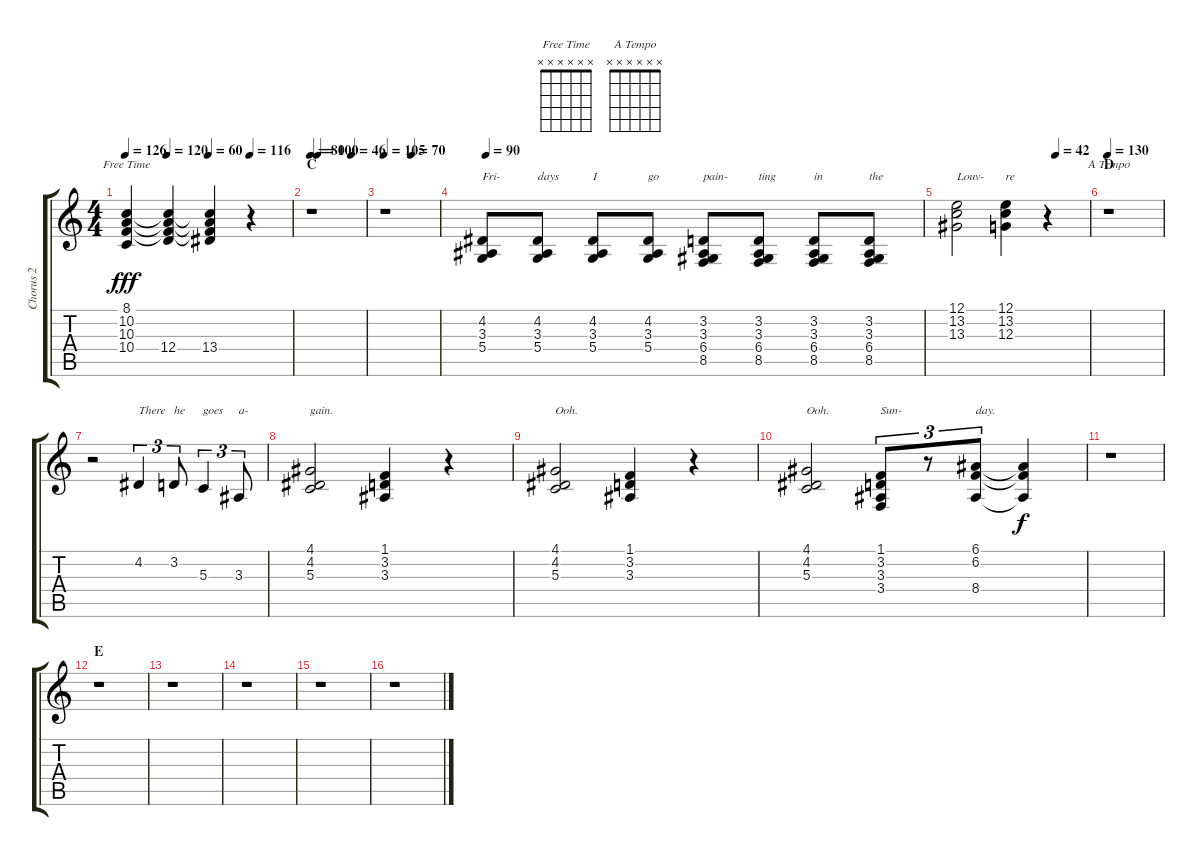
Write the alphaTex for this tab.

\track ("Chorus 2" "Chorus 2") {instrument choiraahs}
\staff {score tabs}
\tuning (E4 B3 G3 D3 A2 E2) {hide}
\chord ("Free Time" x x x x x x) {firstfret 0}
\chord ("A Tempo" x x x x x x) {firstfret 0}
\ts (4 4)
\tempo 126
\tempo (120 0.25)
\tempo (60 0.5)
\tempo (116 0.75)
\clef g2
\ks c
(8.1 10.2 10.3 10.4).4{ch "Free Time" dy fff} (8.1{t} 10.2{t} 10.3{t} 12.4).4 (8.1{t} 10.2{t} 10.3{t} 13.4).4 r.4 |
\section ("" "C")
\tempo 80
\tempo (100 0.125)
\tempo (46 0.75)
r.1 |
\tempo 105
\tempo (70 0.5)
r.1 |
\tempo 90
(4.2 3.3 5.4).8{txt "Fri-"} (4.2 3.3 5.4).8{txt "days"} (4.2 3.3 5.4).8{txt "I"} (4.2 3.3 5.4).8{txt "go"} (3.2 3.3 6.4 8.5).8{txt "pain-"} (3.2 3.3 6.4 8.5).8{txt "ting"} (3.2 3.3 6.4 8.5).8{txt "in"} (3.2 3.3 6.4 8.5).8{txt "the"} |
\tempo (42 0.75)
(12.1 13.2 13.3).2{txt "Louv-"} (12.1 13.2 12.3).4{txt "re"} r.4 |
\section ("" "D")
\tempo 130
r.1{ch "A Tempo"} |
r.2 4.2.4{tu (3 2) txt "There"} 3.2.8{tu (3 2) txt "he"} 5.3.4{tu (3 2) txt "goes"} 3.3.8{tu (3 2) txt "a-"} |
(4.1 4.2 5.3).2{txt "gain."} (1.1 3.2 3.3).4 r.4 |
(4.1 4.2 5.3).2{txt "Ooh."} (1.1 3.2 3.3).4 r.4 |
(4.1 4.2 5.3).2{txt "Ooh."} (1.1 3.2 3.3 3.4).8{tu (3 2) txt "Sun-"} r.8{tu (3 2)} (6.1 6.2 8.4).8{tu (3 2) txt "day."} (6.1{t} 6.2{t} 8.4{t}).4{dy f} |
r.1 |
\section ("" "E")
r.1 |
r.1 |
r.1 |
r.1 |
r.1
